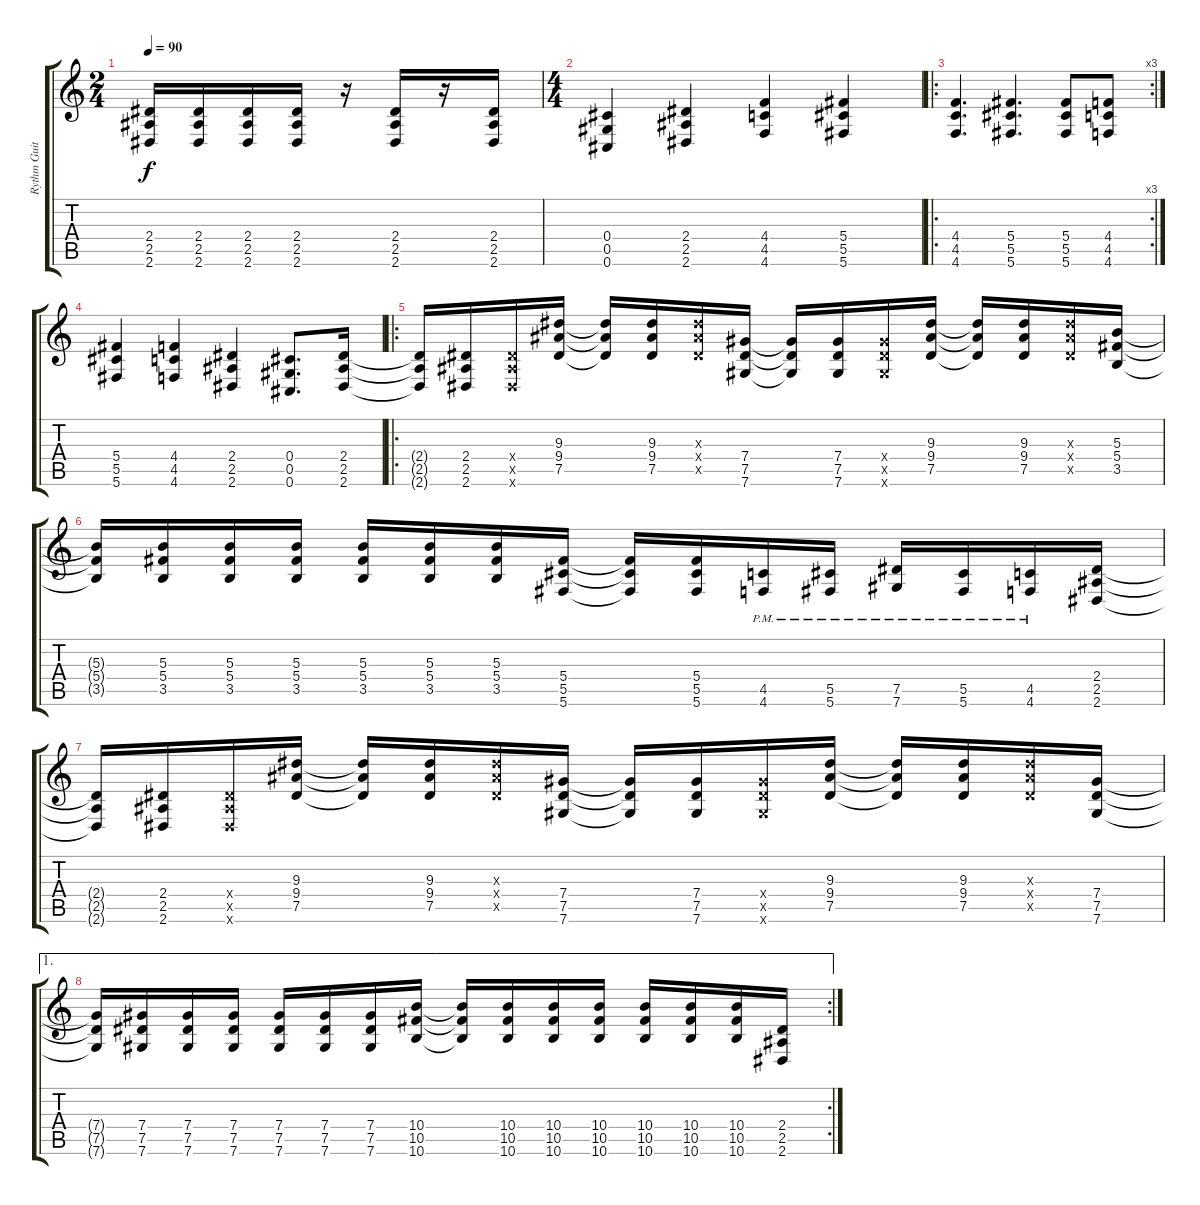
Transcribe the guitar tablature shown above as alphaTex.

\track ("Rythm Guitar 2 (left)" "Rythm Guit") {instrument distortionguitar}
\staff {score tabs}
\tuning (Eb4 Bb3 Gb3 Db3 Ab2 Db2) {hide}
\ts (2 4)
\tempo 90
\clef g2
\ks c
(2.4 2.5 2.6).16{dy f} (2.4 2.5 2.6).16 (2.4 2.5 2.6).16 (2.4 2.5 2.6).16 r.16 (2.4 2.5 2.6).16 r.16 (2.4 2.5 2.6).16 |
\ts (4 4)
(0.4 0.5 0.6).4 (2.4 2.5 2.6).4 (4.4 4.5 4.6).4 (5.4 5.5 5.6).4 |
\ro
\rc 3
(4.4 4.5 4.6).4{d} (5.4 5.5 5.6).4{d} (5.4 5.5 5.6).8 (4.4 4.5 4.6).8 |
(5.4 5.5 5.6).4 (4.4 4.5 4.6).4 (2.4 2.5 2.6).4 (0.4 0.5 0.6).8{d} (2.4 2.5 2.6).16 |
\ro
(2.4{t} 2.5{t} 2.6{t}).16 (2.4 2.5 2.6).16 (2.4{x} 2.5{x} 2.6{x}).16 (9.3 9.4 7.5).16 (9.3{t} 9.4{t} 7.5{t}).16 (9.3 9.4 7.5).16 (9.3{x} 9.4{x} 7.5{x}).16 (7.4 7.5 7.6).16 (7.4{t} 7.5{t} 7.6{t}).16 (7.4 7.5 7.6).16 (7.4{x} 7.5{x} 7.6{x}).16 (9.3 9.4 7.5).16 (9.3{t} 9.4{t} 7.5{t}).16 (9.3 9.4 7.5).16 (9.3{x} 9.4{x} 7.5{x}).16 (5.3 5.4 3.5).16 |
(5.3{t} 5.4{t} 3.5{t}).16 (5.3 5.4 3.5).16 (5.3 5.4 3.5).16 (5.3 5.4 3.5).16 (5.3 5.4 3.5).16 (5.3 5.4 3.5).16 (5.3 5.4 3.5).16 (5.4 5.5 5.6).16 (5.4{t} 5.5{t} 5.6{t}).16 (5.4 5.5 5.6).16 (4.5{pm} 4.6{pm}).16 (5.5{pm} 5.6{pm}).16 (7.5{pm} 7.6{pm}).16 (5.5{pm} 5.6{pm}).16 (4.5{pm} 4.6{pm}).16 (2.4 2.5 2.6).16 |
(2.4{t} 2.5{t} 2.6{t}).16 (2.4 2.5 2.6).16 (2.4{x} 2.5{x} 2.6{x}).16 (9.3 9.4 7.5).16 (9.3{t} 9.4{t} 7.5{t}).16 (9.3 9.4 7.5).16 (9.3{x} 9.4{x} 7.5{x}).16 (7.4 7.5 7.6).16 (7.4{t} 7.5{t} 7.6{t}).16 (7.4 7.5 7.6).16 (7.4{x} 7.5{x} 7.6{x}).16 (9.3 9.4 7.5).16 (9.3{t} 9.4{t} 7.5{t}).16 (9.3 9.4 7.5).16 (9.3{x} 9.4{x} 7.5{x}).16 (7.4 7.5 7.6).16 |
\ae 1
\rc 2
(7.4{t} 7.5{t} 7.6{t}).16 (7.4 7.5 7.6).16 (7.4 7.5 7.6).16 (7.4 7.5 7.6).16 (7.4 7.5 7.6).16 (7.4 7.5 7.6).16 (7.4 7.5 7.6).16 (10.4 10.5 10.6).16 (10.4{t} 10.5{t} 10.6{t}).16 (10.4 10.5 10.6).16 (10.4 10.5 10.6).16 (10.4 10.5 10.6).16 (10.4 10.5 10.6).16 (10.4 10.5 10.6).16 (10.4 10.5 10.6).16 (2.4 2.5 2.6).16
